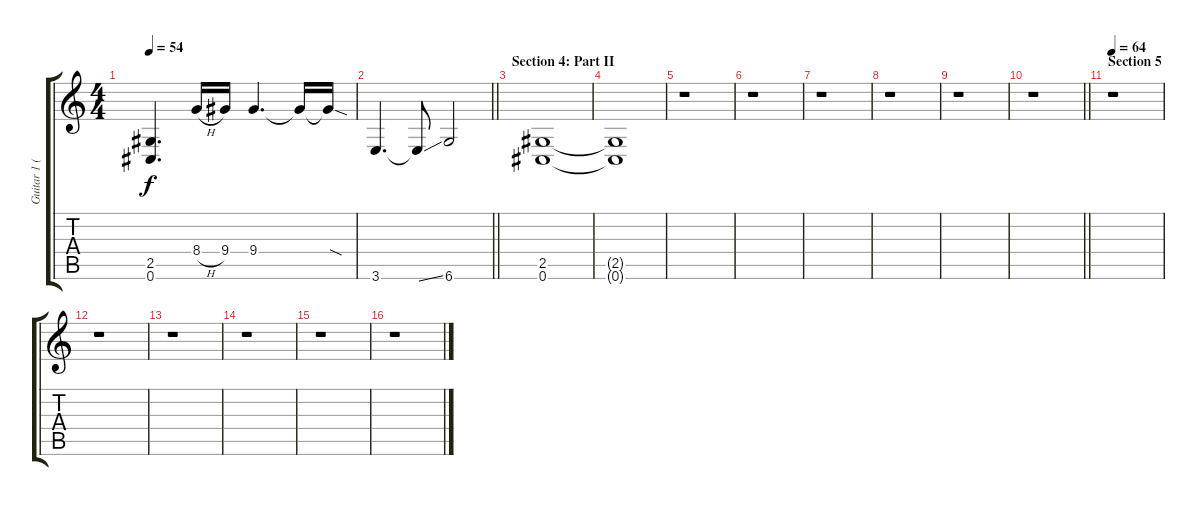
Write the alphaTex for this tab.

\track ("Guitar 1 (Distortion)" "Guitar 1 (") {instrument distortionguitar}
\staff {score tabs}
\tuning (Db4 Ab3 E3 B2 Gb2 Db2) {hide}
\ts (4 4)
\tempo 54
\clef g2
\ks c
(2.5 0.6).4{d dy f} 8.4{h}.16 9.4.16 9.4.4{d} 9.4{t}.16 9.4{sod t}.16 |
\barLineRight lightlight
3.6.4{d} 3.6{ss t}.8 6.6.2 |
\section ("" "Section 4: Part II")
(2.5 0.6).1{volume 0} |
(2.5{t} 0.6{t}).1 |
r.1 |
r.1 |
r.1 |
r.1 |
r.1 |
\barLineRight lightlight
r.1 |
\section ("" "Section 5")
\tempo 64
r.1 |
r.1 |
r.1 |
r.1 |
r.1 |
r.1
